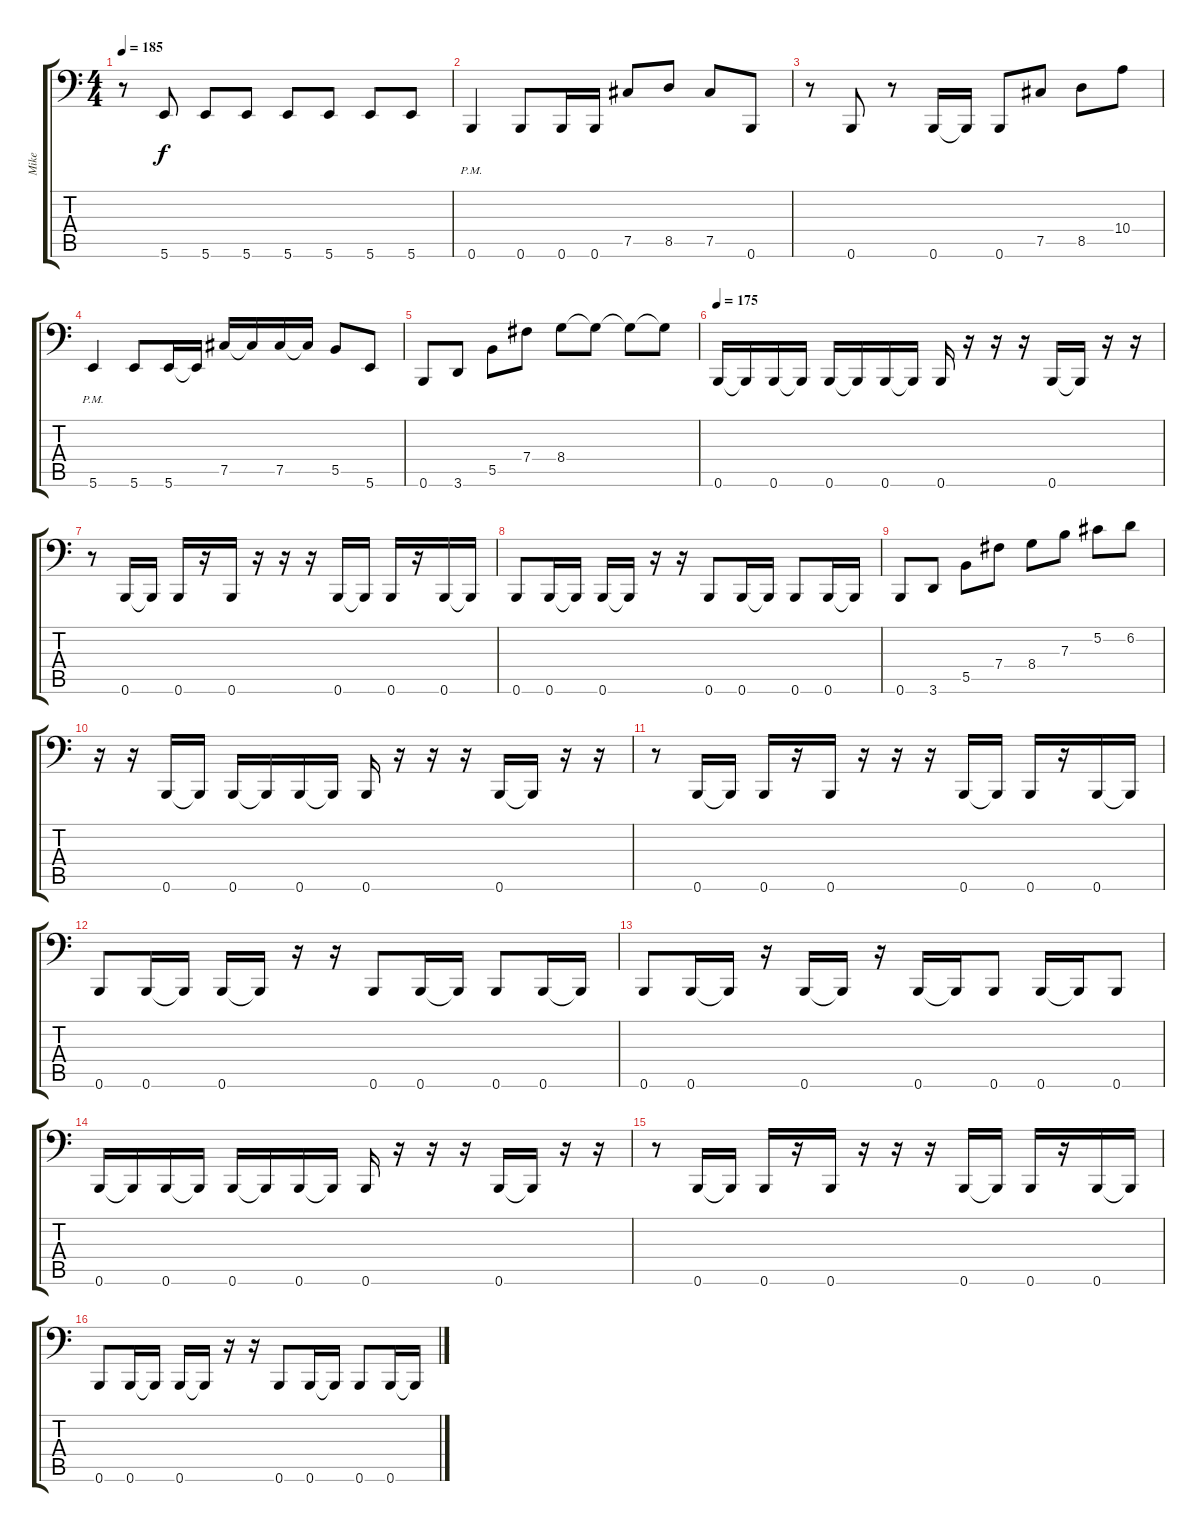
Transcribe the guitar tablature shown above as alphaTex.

\track ("Mike" "Mike") {instrument electricbasspick}
\staff {score tabs}
\tuning (Db3 Ab2 E2 B1 Gb1 B0) {hide}
\ts (4 4)
\tempo 185
\clef f4
\ks c
r.8{dy f} 5.6.8 5.6.8 5.6.8 5.6.8 5.6.8 5.6.8 5.6.8 |
0.6{pm}.4 0.6.8 0.6.16 0.6.16 7.5.8 8.5.8 7.5.8 0.6.8 |
r.8 0.6.8 r.8 0.6.16 0.6{t}.16 0.6.8 7.5.8 8.5.8 10.4.8 |
5.6{pm}.4 5.6.8 5.6.16 5.6{t}.16 7.5.16 7.5{t}.16 7.5.16 7.5{t}.16 5.5.8 5.6.8 |
0.6.8 3.6.8 5.5.8 7.4.8 8.4.8 8.4{t}.8 8.4{t}.8 8.4{t}.8 |
\tempo 175
0.6.16 0.6{t}.16 0.6.16 0.6{t}.16 0.6.16 0.6{t}.16 0.6.16 0.6{t}.16 0.6.16 r.16 r.16 r.16 0.6.16 0.6{t}.16 r.16 r.16 |
r.8 0.6.16 0.6{t}.16 0.6.16 r.16 0.6.16 r.16 r.16 r.16 0.6.16 0.6{t}.16 0.6.16 r.16 0.6.16 0.6{t}.16 |
0.6.8 0.6.16 0.6{t}.16 0.6.16 0.6{t}.16 r.16 r.16 0.6.8 0.6.16 0.6{t}.16 0.6.8 0.6.16 0.6{t}.16 |
0.6.8 3.6.8 5.5.8 7.4.8 8.4.8 7.3.8 5.2.8 6.2.8 |
r.16 r.16 0.6.16 0.6{t}.16 0.6.16 0.6{t}.16 0.6.16 0.6{t}.16 0.6.16 r.16 r.16 r.16 0.6.16 0.6{t}.16 r.16 r.16 |
r.8 0.6.16 0.6{t}.16 0.6.16 r.16 0.6.16 r.16 r.16 r.16 0.6.16 0.6{t}.16 0.6.16 r.16 0.6.16 0.6{t}.16 |
0.6.8 0.6.16 0.6{t}.16 0.6.16 0.6{t}.16 r.16 r.16 0.6.8 0.6.16 0.6{t}.16 0.6.8 0.6.16 0.6{t}.16 |
0.6.8 0.6.16 0.6{t}.16 r.16 0.6.16 0.6{t}.16 r.16 0.6.16 0.6{t}.16 0.6.8 0.6.16 0.6{t}.16 0.6.8 |
0.6.16 0.6{t}.16 0.6.16 0.6{t}.16 0.6.16 0.6{t}.16 0.6.16 0.6{t}.16 0.6.16 r.16 r.16 r.16 0.6.16 0.6{t}.16 r.16 r.16 |
r.8 0.6.16 0.6{t}.16 0.6.16 r.16 0.6.16 r.16 r.16 r.16 0.6.16 0.6{t}.16 0.6.16 r.16 0.6.16 0.6{t}.16 |
0.6.8 0.6.16 0.6{t}.16 0.6.16 0.6{t}.16 r.16 r.16 0.6.8 0.6.16 0.6{t}.16 0.6.8 0.6.16 0.6{t}.16
